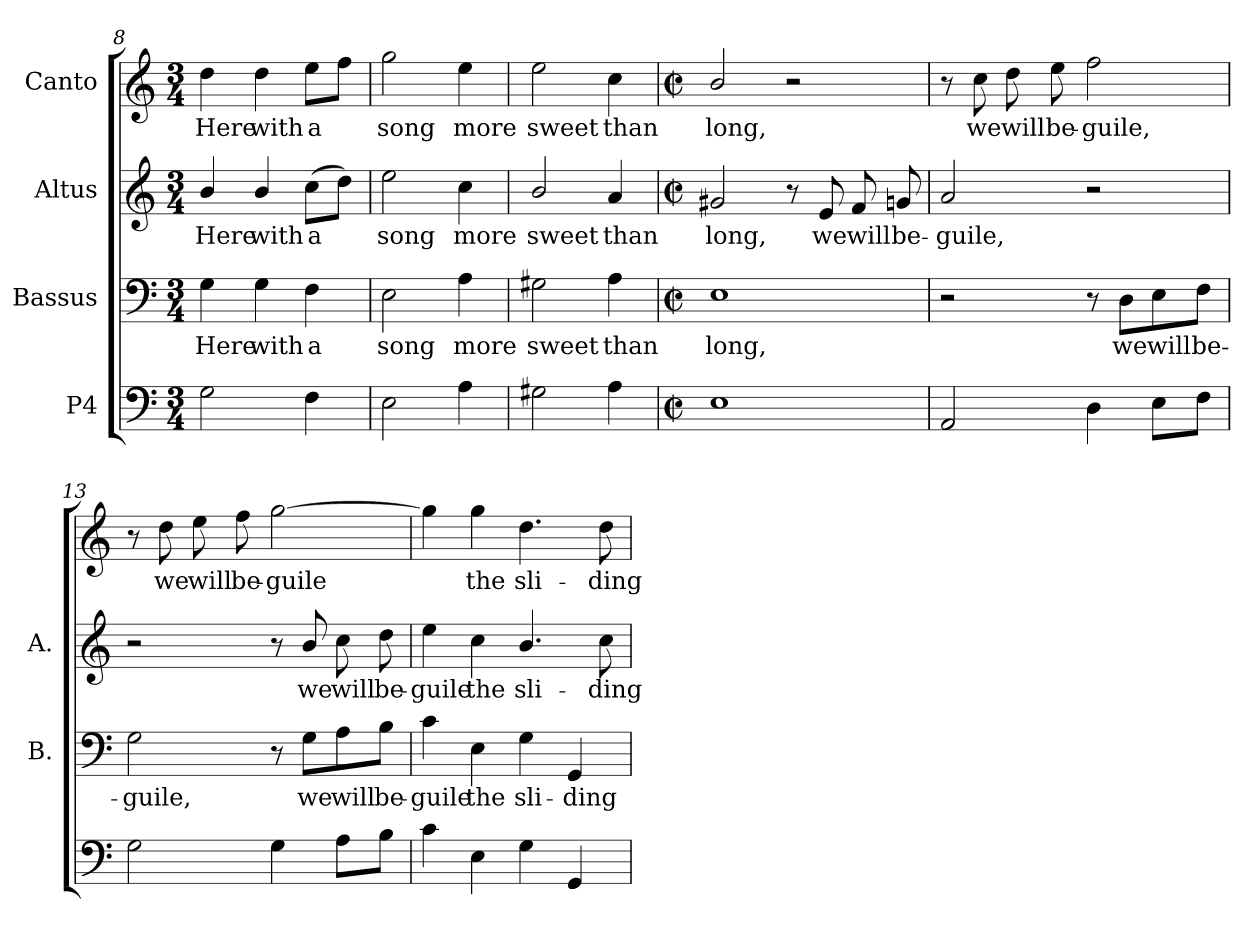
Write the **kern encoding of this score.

**kern	**kern	**text	**kern	**text	**kern	**text
*part4	*part3	*part3	*part2	*part2	*part1	*part1
*staff4	*staff3	*staff3	*staff2	*staff2	*staff1	*staff1
*I"P4	*I"Bassus	*	*I"Altus	*	*I"Canto	*
*	*I'B.	*	*I'A.	*	*	*
*clefF4	*clefF4	*	*clefG2	*	*clefG2	*
*k[]	*k[]	*	*k[]	*	*k[]	*
*C:	*C:	*	*C:	*	*C:	*
*M3/4	*M3/4	*	*M3/4	*	*M3/4	*
=8	=8	=8	=8	=8	=8	=8
!	!	!LO:LY:b:color=#000000	!	!	!	!
!	!	!	!	!LO:LY:b:color=#000000	!	!
!	!	!	!	!	!	!LO:LY:b:color=#000000
2Gi\	4Gi\	Here	4bi/	Here	4ddi\	Here
!	!	!LO:LY:b:color=#000000	!	!	!	!
!	!	!	!	!LO:LY:b:color=#000000	!	!
!	!	!	!	!	!	!LO:LY:b:color=#000000
.	4Gi\	with	4bi/	with	4ddi\	with
!	!	!LO:LY:b:color=#000000	!	!	!	!
!	!	!	!	!LO:LY:b:color=#000000	!	!
!	!	!	!	!	!	!LO:LY:b:color=#000000
4Fi\	4Fi\	a	(8cci\L	a	8eei\L	a
.	.	.	8ddi\J)	.	8ffi\J	.
=9	=9	=9	=9	=9	=9	=9
!	!	!LO:LY:b:color=#000000	!	!	!	!
!	!	!	!	!LO:LY:b:color=#000000	!	!
!	!	!	!	!	!	!LO:LY:b:color=#000000
2Ei\	2Ei\	song	2eei\	song	2ggi\	song
!	!	!LO:LY:b:color=#000000	!	!	!	!
!	!	!	!	!LO:LY:b:color=#000000	!	!
!	!	!	!	!	!	!LO:LY:b:color=#000000
4Ai\	4Ai\	more	4cci\	more	4eei\	more
=10	=10	=10	=10	=10	=10	=10
!	!	!LO:LY:b:color=#000000	!	!	!	!
!	!	!	!	!LO:LY:b:color=#000000	!	!
!	!	!	!	!	!	!LO:LY:b:color=#000000
2G#Xi\	2G#Xi\	sweet	2bi/	sweet	2eei\	sweet
!	!	!LO:LY:b:color=#000000	!	!	!	!
!	!	!	!	!LO:LY:b:color=#000000	!	!
!	!	!	!	!	!	!LO:LY:b:color=#000000
4Ai\	4Ai\	than	4ai/	than	4cci\	than
=11	=11	=11	=11	=11	=11	=11
*M2/2	*M2/2	*	*M2/2	*	*M2/2	*
*met(c|)	*met(c|)	*	*met(c|)	*	*met(c|)	*
!	!	!LO:LY:b:color=#000000	!	!	!	!
!	!	!	!	!LO:LY:b:color=#000000	!	!
!	!	!	!	!	!	!LO:LY:b:color=#000000
1Ei	1Ei	long,	2g#Xi/	long,	2bi/	long,
.	.	.	8r	.	2r	.
!	!	!	!	!LO:LY:b:color=#000000	!	!
.	.	.	8ei/	we	.	.
!	!	!	!	!LO:LY:b:color=#000000	!	!
.	.	.	8fi/	will	.	.
!	!	!	!	!LO:LY:b:color=#000000	!	!
.	.	.	8gni/	be-	.	.
!!LO:LB:g=z
=12	=12	=12	=12	=12	=12	=12
!	!	!	!	!LO:LY:b:color=#000000	!	!
2AAi/	2r	.	2ai/	-guile,	8r	.
!	!	!	!	!	!	!LO:LY:b:color=#000000
.	.	.	.	.	8cci\	we
!	!	!	!	!	!	!LO:LY:b:color=#000000
.	.	.	.	.	8ddi\	will
!	!	!	!	!	!	!LO:LY:b:color=#000000
.	.	.	.	.	8eei\	be-
!	!	!	!	!	!	!LO:LY:b:color=#000000
4Di\	8r	.	2r	.	2ffi\	-guile,
!	!	!LO:LY:b:color=#000000	!	!	!	!
.	8Di\L	we	.	.	.	.
!	!	!LO:LY:b:color=#000000	!	!	!	!
8Ei\L	8Ei\	will	.	.	.	.
!	!	!LO:LY:b:color=#000000	!	!	!	!
8Fi\J	8Fi\J	be-	.	.	.	.
=13	=13	=13	=13	=13	=13	=13
!	!	!LO:LY:b:color=#000000	!	!	!	!
2Gi\	2Gi\	-guile,	2r	.	8r	.
!	!	!	!	!	!	!LO:LY:b:color=#000000
.	.	.	.	.	8ddi\	we
!	!	!	!	!	!	!LO:LY:b:color=#000000
.	.	.	.	.	8eei\	will
!	!	!	!	!	!	!LO:LY:b:color=#000000
.	.	.	.	.	8ffi\	be-
!	!	!	!	!	!	!LO:LY:b:color=#000000
4Gi\	8r	.	8r	.	[>2ggi\	-guile
!	!	!LO:LY:b:color=#000000	!	!	!	!
!	!	!	!	!LO:LY:b:color=#000000	!	!
.	8Gi\L	we	8bi/	we	.	.
!	!	!LO:LY:b:color=#000000	!	!	!	!
!	!	!	!	!LO:LY:b:color=#000000	!	!
8Ai\L	8Ai\	will	8cci\	will	.	.
!	!	!LO:LY:b:color=#000000	!	!	!	!
!	!	!	!	!LO:LY:b:color=#000000	!	!
8Bi\J	8Bi\J	be-	8ddi\	be-	.	.
=14	=14	=14	=14	=14	=14	=14
!	!	!LO:LY:b:color=#000000	!	!	!	!
!	!	!	!	!LO:LY:b:color=#000000	!	!
4ci\	4ci\	-guile	4eei\	-guile	4ggi\]	.
!	!	!LO:LY:b:color=#000000	!	!	!	!
!	!	!	!	!LO:LY:b:color=#000000	!	!
!	!	!	!	!	!	!LO:LY:b:color=#000000
4Ei\	4Ei\	the	4cci\	the	4ggi\	the
!	!	!LO:LY:b:color=#000000	!	!	!	!
!	!	!	!	!LO:LY:b:color=#000000	!	!
!	!	!	!	!	!	!LO:LY:b:color=#000000
4Gi\	4Gi\	sli-	4.bi/	sli-	4.ddi\	sli-
!	!	!LO:LY:b:color=#000000	!	!	!	!
4GGi/	4GGi/	-ding	.	.	.	.
!	!	!	!	!LO:LY:b:color=#000000	!	!
!	!	!	!	!	!	!LO:LY:b:color=#000000
.	.	.	8cci\	-ding	8ddi\	-ding
=	=	=	=	=	=	=
*-	*-	*-	*-	*-	*-	*-
